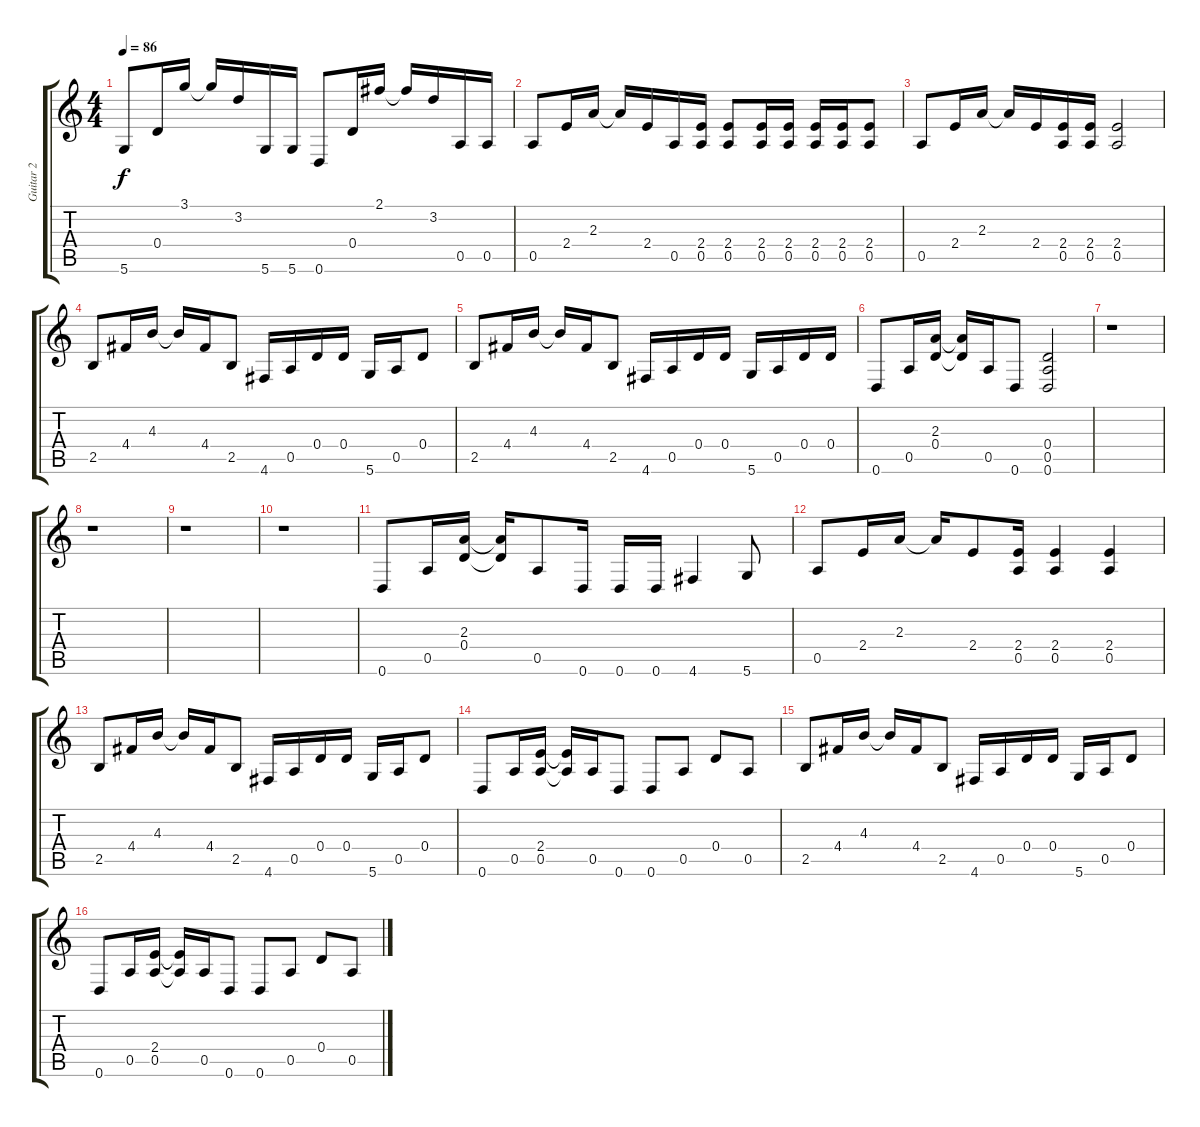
\track ("Guitar 2" "Guitar 2") {instrument distortionguitar}
\staff {score tabs}
\tuning (E4 B3 G3 D3 A2 D2) {hide}
\ts (4 4)
\tempo 86
\clef g2
\ks c
5.6.8{dy f} 0.4.16 3.1.16 3.1{t}.16 3.2.16 5.6.16 5.6.16 0.6.8 0.4.16 2.1.16 2.1{t}.16 3.2.16 0.5.16 0.5.16 |
0.5.8 2.4.16 2.3.16 2.3{t}.16 2.4.16 0.5.16 (2.4 0.5).16 (2.4 0.5).8 (2.4 0.5).16 (2.4 0.5).16 (2.4 0.5).16 (2.4 0.5).16 (2.4 0.5).8 |
0.5.8 2.4.16 2.3.16 2.3{t}.16 2.4.16 (2.4 0.5).16 (2.4 0.5).16 (2.4 0.5).2 |
2.5.8 4.4.16 4.3.16 4.3{t}.16 4.4.16 2.5.8 4.6.16 0.5.16 0.4.16 0.4.16 5.6.16 0.5.16 0.4.8 |
2.5.8 4.4.16 4.3.16 4.3{t}.16 4.4.16 2.5.8 4.6.16 0.5.16 0.4.16 0.4.16 5.6.16 0.5.16 0.4.16 0.4.16 |
0.6.8 0.5.16 (2.3 0.4).16 (2.3{t} 0.4{t}).16 0.5.16 0.6.8 (0.4 0.5 0.6).2 |
r.1 |
r.1 |
r.1 |
r.1 |
0.6.8 0.5.16 (2.3 0.4).16 (2.3{t} 0.4{t}).16 0.5.8 0.6.16 0.6.16 0.6.16 4.6.4 5.6.8 |
0.5.8 2.4.16 2.3.16 2.3{t}.16 2.4.8 (2.4 0.5).16 (2.4 0.5).4 (2.4 0.5).4 |
2.5.8 4.4.16 4.3.16 4.3{t}.16 4.4.16 2.5.8 4.6.16 0.5.16 0.4.16 0.4.16 5.6.16 0.5.16 0.4.8 |
0.6.8 0.5.16 (2.4 0.5).16 (2.4{t} 0.5{t}).16 0.5.16 0.6.8 0.6.8 0.5.8 0.4.8 0.5.8 |
2.5.8 4.4.16 4.3.16 4.3{t}.16 4.4.16 2.5.8 4.6.16 0.5.16 0.4.16 0.4.16 5.6.16 0.5.16 0.4.8 |
0.6.8 0.5.16 (2.4 0.5).16 (2.4{t} 0.5{t}).16 0.5.16 0.6.8 0.6.8 0.5.8 0.4.8 0.5.8
